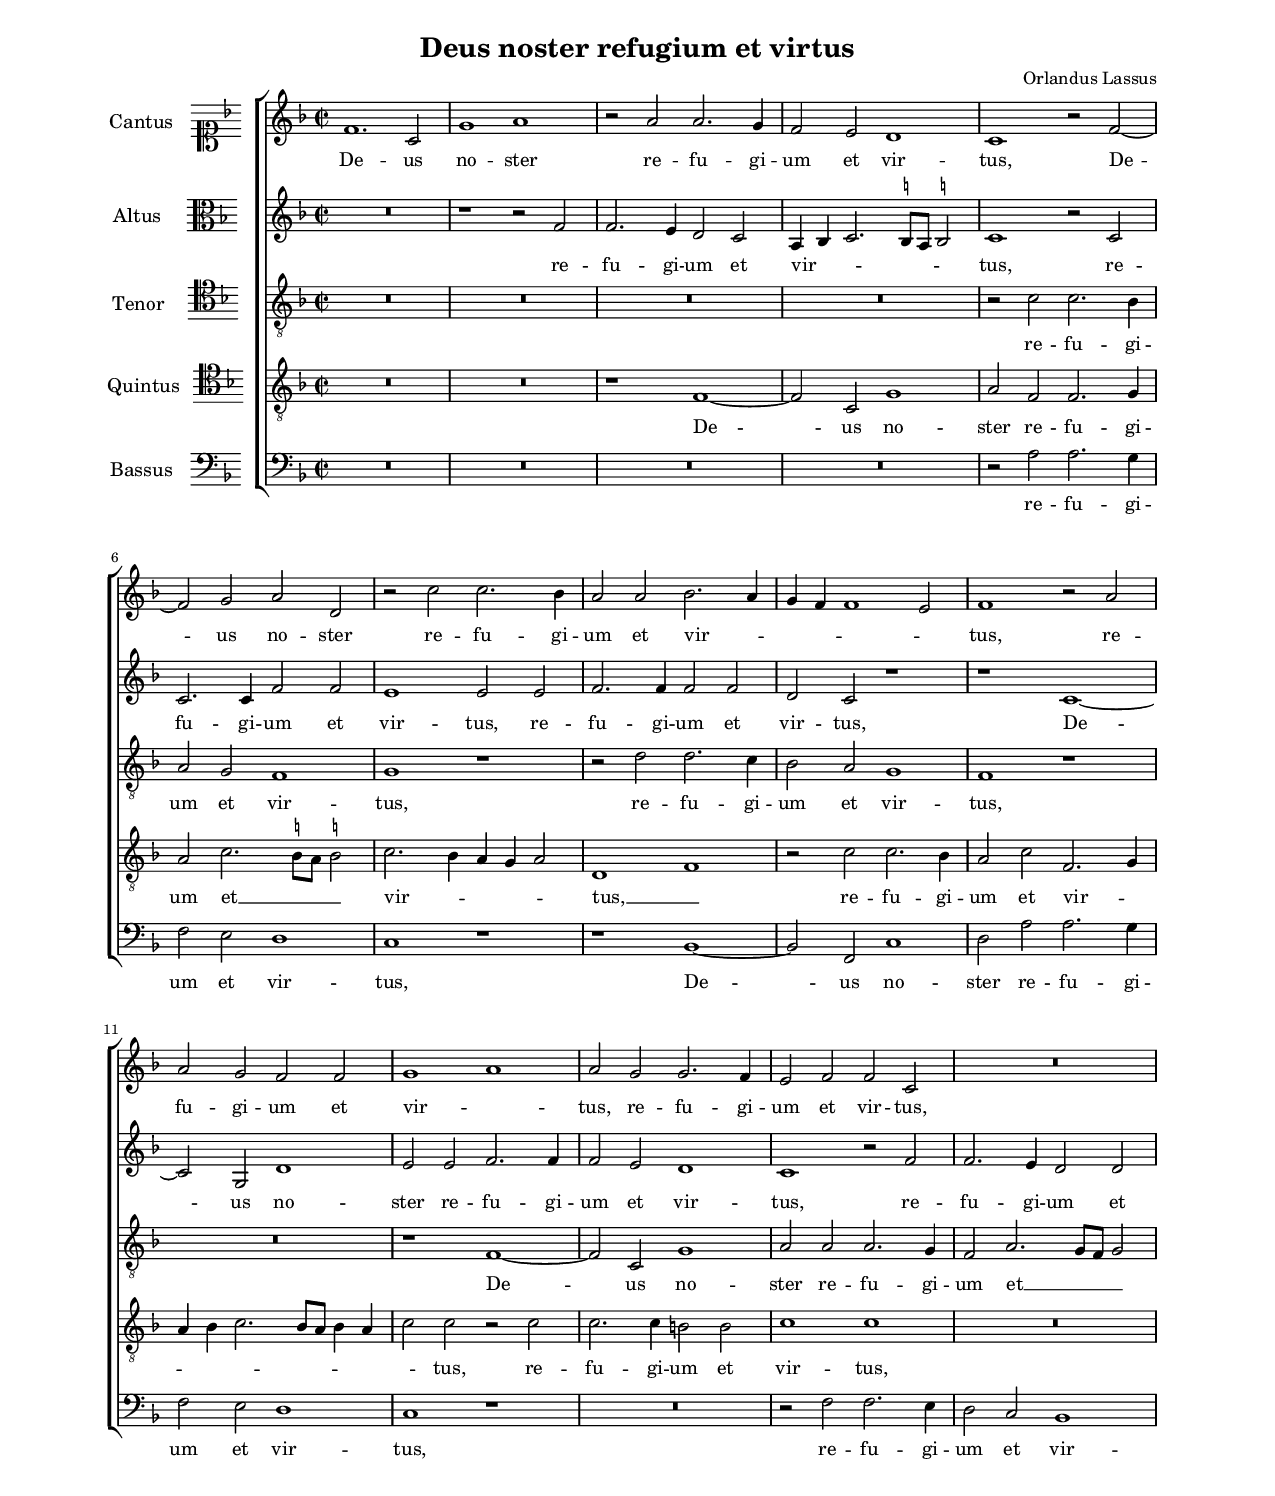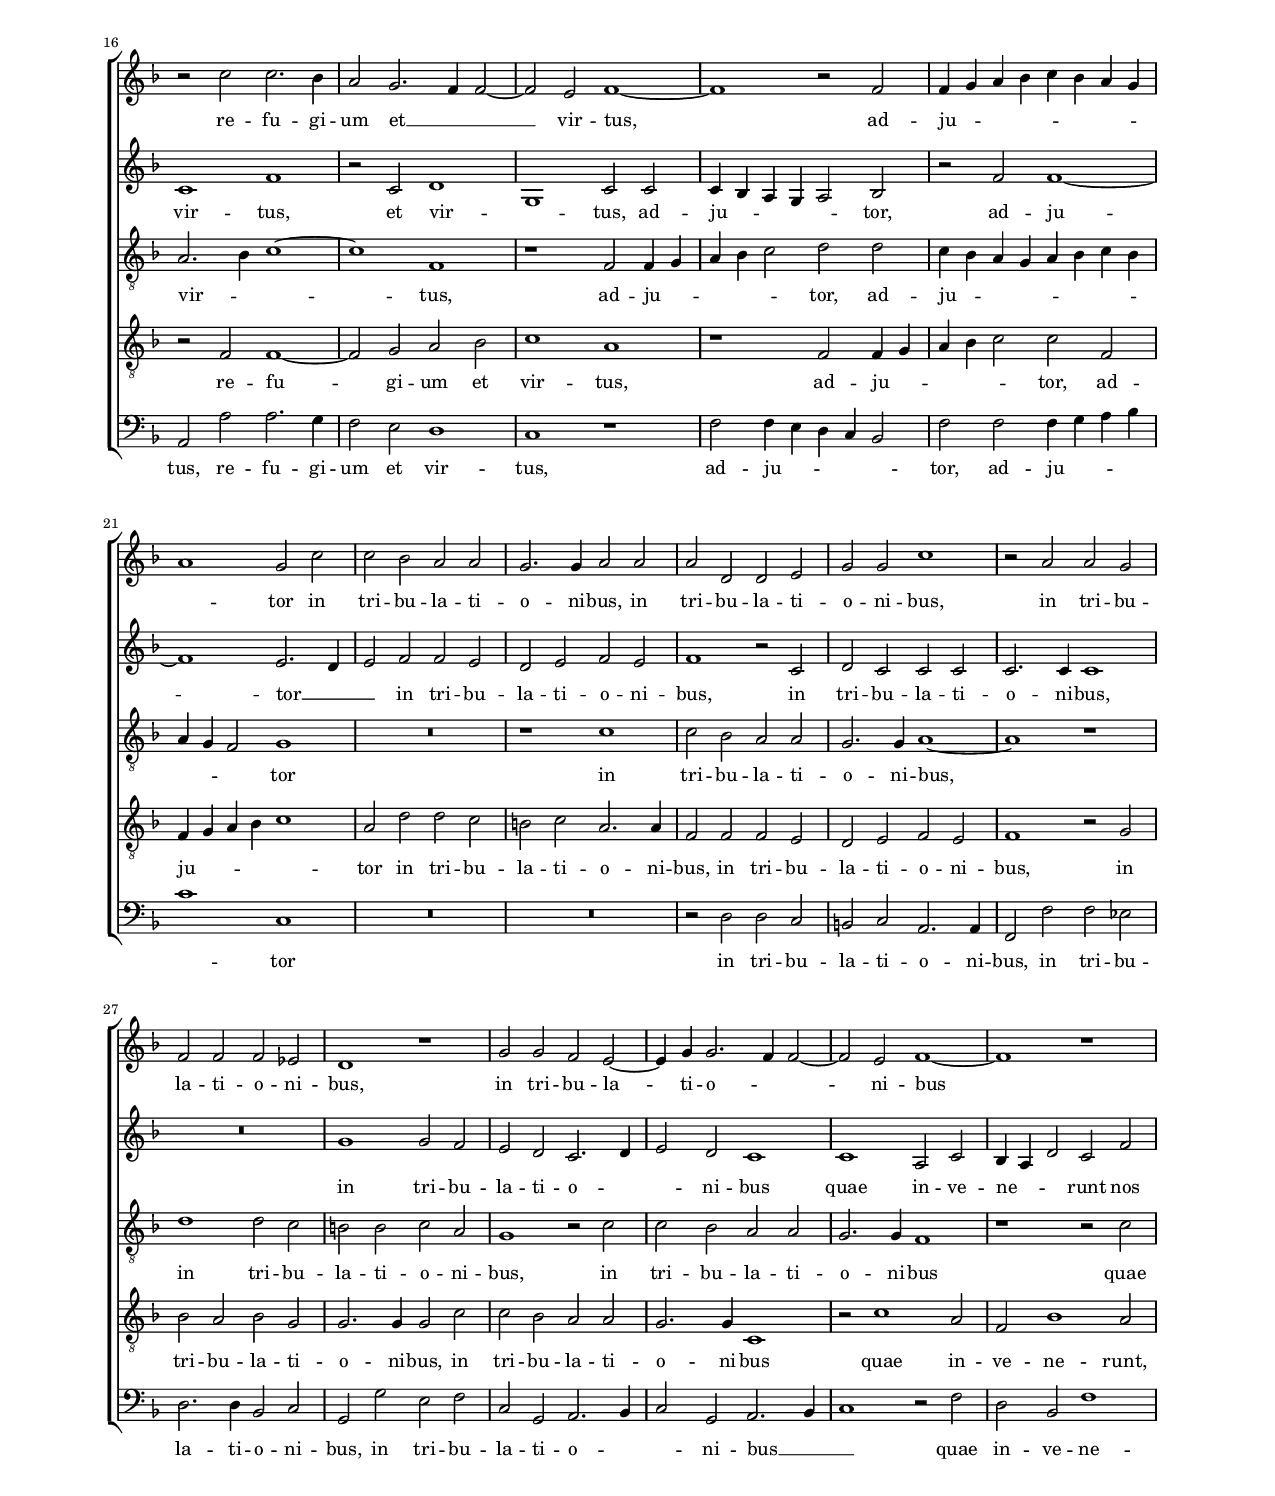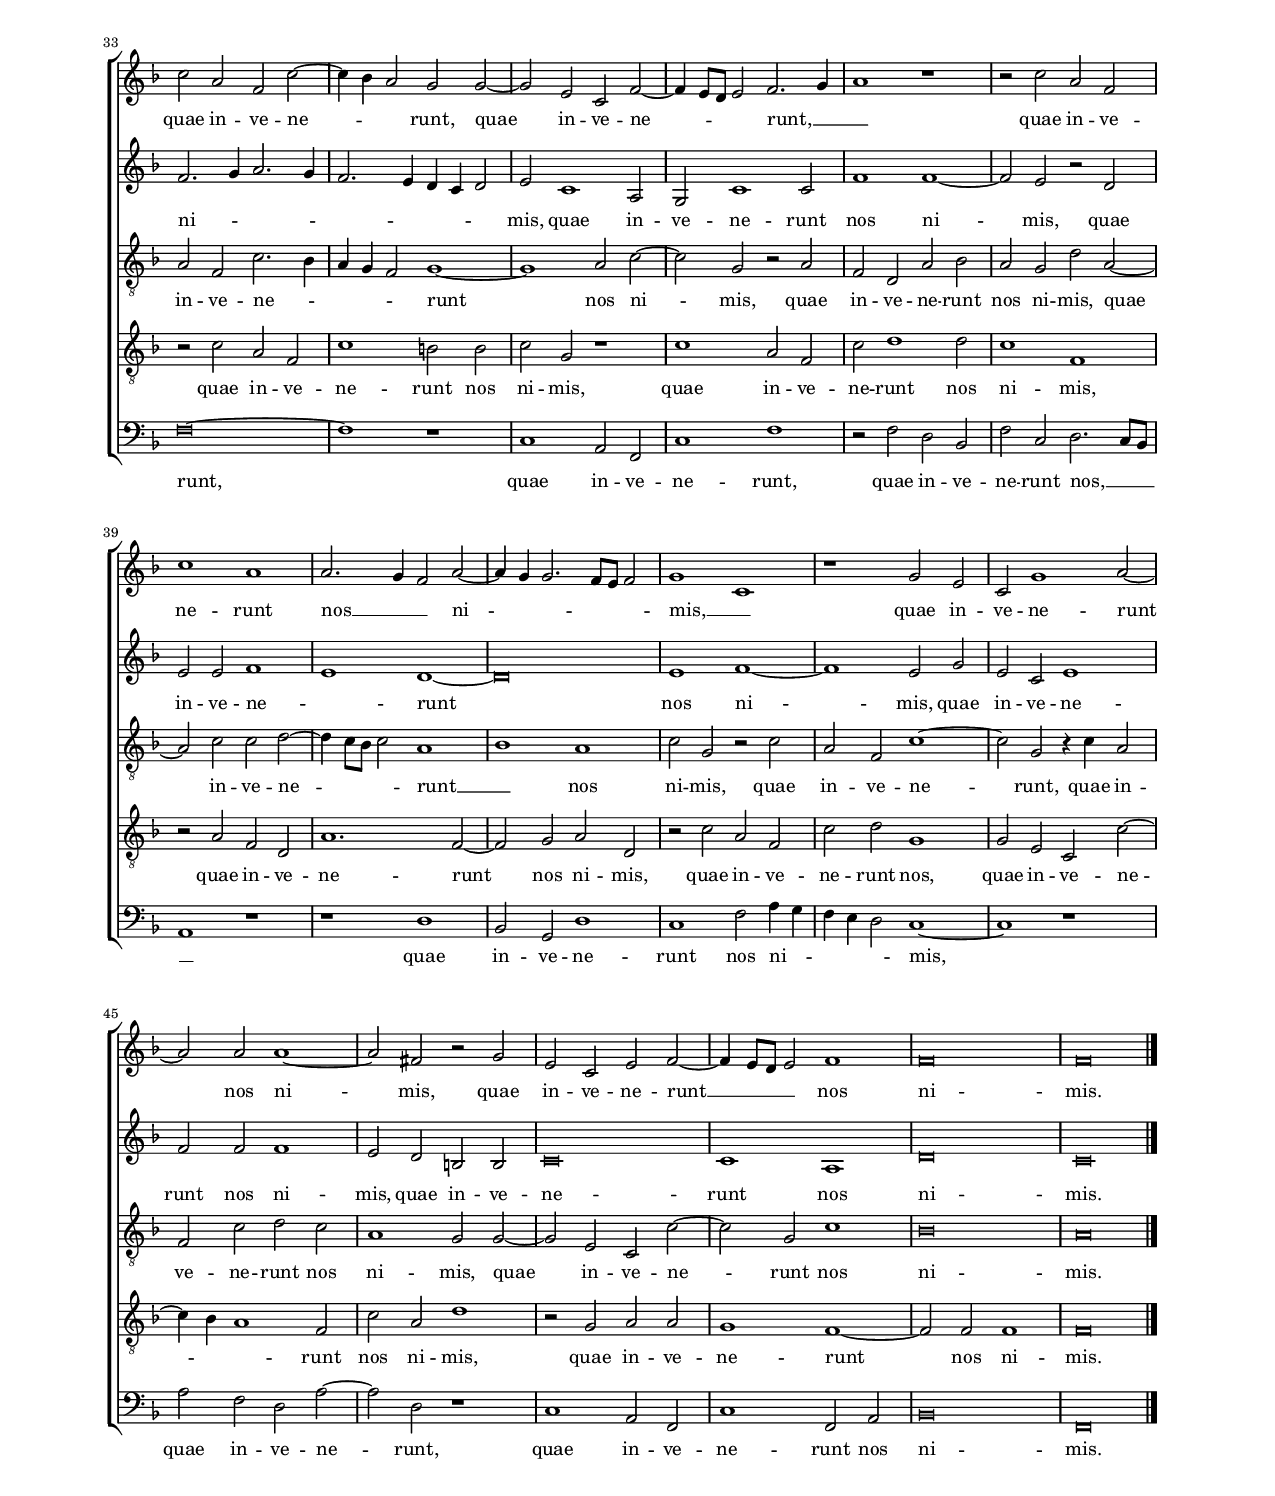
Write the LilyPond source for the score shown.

\header
{
  title="Deus noster refugium et virtus"
  composer="Orlandus Lassus"
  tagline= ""
}

\version "2.18.2"
\include "deutsch.ly"
#(set-global-staff-size 15)
#(set-default-paper-size "letter")
#(ly:set-option 'point-and-click #f)


\paper
	{
	top-margin = 1.8 \cm
	bottom-margin = 1.8 \cm
	left-margin = 2 \cm
	right-margin = 2 \cm
	ragged-bottom = ##f
	ragged-last-bottom = ##t
	print-page-number = ##f
	system-system-spacing = #'((basic-distance . 17) (minimum-distance . 13) (padding . 7) (strechability . 150))
	systems-per-page = 3
%	min-systems-per-page = 3
	markup-system-spacing #'basic-distance = #12
%	print-all-headers = ##t
%	print-first-page-number = ##t
%	first-page-number = 1
	}

	
global = {
	\key f \major
	\time 2/2 \set Score.measureLength = #(ly:make-moment 2/1)
	% \time 3/1 \once \override Score.TimeSignature.style = #'single-digit
        \skip 1*100 \bar "|."
	}

	ficta = { \once \set suggestAccidentals = ##t }

	forget = #(define-music-function (parser location music) (ly:music?) #{
		\accidentalStyle forget
		$music
		\accidentalStyle default
		#})

	m = \melisma
	me = \melismaEnd
%	\mark \markup { \override #'(style . baroque) { \note  #"breve" #1 = \note #"breve." #1 } }



incipitcantus = \markup { \score {
	{
	\set Staff.instrumentName = \markup { \fontsize #1 "Cantus" }
	\key f \major
	\clef soprano
	s4 \bar ""
	}
	\layout  {
	raggedright = ##t
	indent = 1.6 \cm
	line-width = 2.2\cm
	\context { \Staff \remove Time_signature_engraver }
	\override Staff.Clef.Y-extent = #'(0 . 0)
	}} \hspace #1 }

      
incipitaltus = \markup { \score {
	{
	\set Staff.instrumentName = \markup { \fontsize #1 "Altus" }
	\key f \major
	\clef alto
	s4 \bar ""
	}
	\layout  {
	raggedright = ##t
	indent = 1.6 \cm
	line-width = 2.2\cm
	\context { \Staff \remove Time_signature_engraver }
	\override Staff.Clef.Y-extent = #'(0 . 0)
	}} \hspace #1 }


incipittenor = \markup { \score {
	{
	\set Staff.instrumentName = \markup { \fontsize #1 "Tenor" }
	\key f \major
	\clef tenor
	s4 \bar ""
	}
	\layout  {
	raggedright = ##t
	indent = 1.6 \cm
	line-width = 2.2\cm
	\context { \Staff \remove Time_signature_engraver }
	\override Staff.Clef.Y-extent = #'(0 . 0)
	}} \hspace #1 }
      
      
incipitquintus = \markup { \score {
	{
	\set Staff.instrumentName = \markup { \fontsize #1 "Quintus" }
	\key f \major
	\clef tenor
	s4 \bar ""
	}
	\layout  {
	raggedright = ##t
	indent = 1.6 \cm
	line-width = 2.2\cm
	\context { \Staff \remove Time_signature_engraver }
	\override Staff.Clef.Y-extent = #'(0 . 0)
	}} \hspace #1 }
      
      
incipitbassus = \markup { \score {
	{
	\set Staff.instrumentName = \markup { \fontsize #1 "Bassus" }
	\key f \major
	\clef bass
	s4 \bar ""
	}
	\layout  {
	raggedright = ##t
	indent = 1.6 \cm
	line-width = 2.2\cm
	\context { \Staff \remove Time_signature_engraver }
	\override Staff.Clef.Y-extent = #'(0 . 0)
	}} \hspace #1 }


cantus =  \relative c''
	{
	f,1. c2
	g'1 a
	r2 a a2. g4
	f2 e d1
%5
	c1 r2 f~ |
	f2 g a d,
	r2 c' c2. b4
	a2 a b2. a4
	g4 f f1 e2
%10
	f1 r2 a |
	a2 g f f
	g1 a
	a2 g g2. f4
	e2 f f c
%15
	R\breve |
	r2 c' c2. b4
	a2 g2. f4 f2~
	f2 e f1~
	f1 r2 f
%20
	f4 g a b c b a g |
	a1 g2 c
	c2 b a a 
	g2. g4 a2 a
	a2 d, d e
%25
	g2 g c1 |
	r2 a a g
	f2 f f es
	d1 r
	g2 g f e~
%30
	e4 g g2. f4 f2~ |
	f2 e f1~
	f1 r
	c'2 a f c'~
	c4 b a2 g g~
%35
	g2 e c f~ |
	f4 e8 d e2 f2. g4
	a1 r
	r2 c a f
	c'1 a
%40
	a2. g4 f2 a~ |
        a4 g g2. f8 e f2 % \ficta fis8 e \ficta fis!2
	g1 c,
	r1 g'2 e
	c2 g'1 a2~
%45
	a2 a a1~ |
	a2 fis r g
	e2 c e f~
	f4 e8 d e2 f1
	f\breve
%50
	f\breve |
	}


altus =  \relative c'
        {
	R\breve
	r1 r2 f
	f2. e4 d2 c
	a4 b c2. \ficta h8 a \ficta h!2
%5
	c1 r2 c |
	c2. c4 f2 f
	e1 e2 e
	f2. f4 f2 f
	d2 c r1
%10
	r1 c~ |
	c2 g d'1
	e2 e f2. f4
	f2 e d1
	c1 r2 f
%15
	f2. e4 d2 d |
	c1 f
	r2 c d1
	g,1 c2 c
	c4 b a g a2 b
%20
	r2 f' f1~ |
	f1 e2. d4
	e2 f f e
	d2 e f e
	f1 r2 c
%25
	d2 c c c |
	c2. c4 c1
	R\breve
	g'1 g2 f
	e2 d c2. d4
%30
	e2 d c1 |
	c1 a2 c
	b4 a d2 c f
	f2. g4 a2. g4
	f2. e4 d c d2
%35
	e2 c1 a2 |
	g2 c1 c2
	f1 f~
	f2 e r d
	e2 e f1
%40
	e1 d~ |
	d\breve
	e1 f~
	f1 e2 g
	e2 c e1
%45
	f2 f f1 |
	e2 d h h
	c\breve
	c1 a
	d\breve
%50
	c\breve |
	}


tenor =  \relative c'
	{
	R\breve
	R\breve
	R\breve
	R\breve
%5
	r2 c c2. b4 |
	a2 g f1
	g1 r
	r2 d' d2. c4
	b2 a g1
%10
	f1 r |
	R\breve
	r1 f~
	f2 c g'1
	a2 a a2. g4
%15
	f2 a2. g8 f g2 |
	a2. b4 c1~
	c1 f,
	r1 f2 f4 g
	a4 b c2 d d
%20
	c4 b a g a b c b |
	a4 g f2 g1
	R\breve
	r1 c
	c2 b a a
%25
	g2. g4 a1~ |
	a1 r
	d1 d2 c
	h2 h c a
	g1 r2 c
%30
	c2 b a a |
	g2. g4 f1
	r1 r2 c'
	a2 f c'2. b4
	a4 g f2 g1~
%35
	g1 a2 c~ |
	c2 g r a
	f2 d a' b
	a2 g d' a~
	a2 c c d~
%40
	d4 c8 b c2 a1 |
	b1 a
	c2 g r c
	a2 f c'1~
	c2 g r4 c a2
%45
	f2 c' d c |
	a1 g2 g~
	g2 e c c'~
	c2 g c1
	b\breve
%50
	a\breve |
	}


quintus  =  \relative c'
	{
	R\breve
	R\breve
	r1 f,~
	f2 c g'1
%5
	a2 f f2. g4 |
	a2 c2. \stemDown \ficta h8 a \stemNeutral \ficta h!2
	c2. b4 a g a2
	d,1 f
	r2 c' c2. b4
%10
	a2 c f,2. g4 |
	a4 b c2. b8 a b4 a
	c2 c r c
	c2. c4 h2 h
	c1 c
%15
	R\breve |
	r2 f, f1~
	f2 g a b
	c1 a
	r1 f2 f4 g
%20
	a4 b c2 c f, |
	f4 g a b c1
	a2 d d c
	h2 c a2. a4
	f2 f f e
%25
	d2 e f e |
	f1 r2 g
	b2 a b g
	g2. g4 g2 c
	c2 b a a
%30
	g2. g4 c,1 |
	r2 c'1 a2
	f2 b1 a2
	r2 c a f
	c'1 h2 h
%35
	c2 g r1 |
	c1 a2 f
	c'2 d1 d2
	c1 f,
	r2 a f d
%40
	a'1. f2~ |
	f2 g a d,
	r2 c' a f
	c'2 d g,1
	g2 e c c'~
%45
	c4 b a1 f2 |
	c'2 a d1
	r2 g, a a
	g1 f~
	f2 f f1
%50
	f\breve |
	}


bassus  =  \relative c
	{
	R\breve
	R\breve
	R\breve
	R\breve
%5
	r2 a' a2. g4 |
	f2 e d1
	c1 r
	r1 b~
	b2 f c'1
%10
	d2 a' a2. g4 |
	f2 e d1
	c1 r
	R\breve
	r2 f f2. e4
%15
	d2 c b1 |
	a2 a' a2. g4
	f2 e d1
	c1 r
	f2 f4 e d c b2
%20
	f'2 f f4 g a b |
	c1 c,
	R\breve
	R\breve
	r2 d d c
%25
	h2 c a2. a4 |
	f2 f' f es
	d2. d4 b2 c
	g2 g' e f
	c2 g a2. b4
%30
	c2 g a2. b4 |
	c1 r2 f
	d2 b f'1
	f\breve~
	f1 r
%35
	c1 a2 f |
	c'1 f
	r2 f d b
	f'2 c d2. c8 b
	a1 r
%40
	r1 d |
	b2 g d'1
	c1 f2 a4 g
	f4 e d2 c1~
	c1 r
%45
	a'2 f d a'~ |
	a2 d, r1
	c1 a2 f
	c'1 f,2 a
	b\breve
%50
	f\breve |
	}


lyricscantus = \lyricmode {
	De -- us no -- ster re -- fu -- gi -- um et vir -- tus,
        De -- us no -- ster re -- fu -- gi -- um et vir -- _ _ _ _ _ tus,
        re -- fu -- gi -- um et vir -- _ tus,
        re -- fu -- gi -- um et vir -- tus,
        re -- fu -- gi -- um et __ _ _ vir -- tus,
        ad -- ju -- _ _ _ _ _ _ _ _ tor in tri -- bu -- la -- ti -- o -- ni -- bus,
        in tri -- bu -- la -- ti -- o -- ni -- bus,
        in tri -- bu -- la -- ti -- o -- ni -- bus,
        in tri -- bu -- la -- ti -- o -- _ _ ni -- bus
        quae in -- ve -- ne -- _ _ runt,
        quae in -- ve -- ne -- _ _ _ runt, __ _ _
        quae in -- ve -- ne -- runt nos __ _ _ ni -- _ _ _ _ _ mis, __ _
        quae in -- ve -- ne -- runt nos ni -- mis,
        quae in -- ve -- ne -- runt __ _ _ _ nos ni -- mis.
	}


lyricsaltus = \lyricmode {
	re -- fu -- gi -- um et vir -- _ _ _ _ _ tus,
        re -- fu -- gi -- um et vir -- tus,
        re -- fu -- gi -- um et vir -- tus,
        De -- us no -- ster re -- fu -- gi -- um et vir -- tus,
        re -- fu -- gi -- um et vir -- tus,
        et vir -- _ tus,
        ad -- ju -- _ _ _ _ tor,
        ad -- ju -- tor __ _ _ in tri -- bu -- la -- ti -- o -- ni -- bus,
        in tri -- bu -- la -- ti -- o -- ni -- bus,
        in tri -- bu -- la -- ti -- o -- _ _ ni -- bus
        quae in -- ve -- ne -- _ _ runt nos ni -- _ _ _ _ _ _ _ _ mis,
        quae in -- ve -- ne -- runt nos ni -- mis,
        quae in -- ve -- ne -- _ runt nos ni -- mis,
        quae in -- ve -- ne -- runt nos ni -- mis,
        quae in -- ve -- ne -- runt nos ni -- mis.
	}


lyricstenor = \lyricmode {
	re -- fu -- gi -- um et vir -- tus,
        re -- fu -- gi -- um et vir -- tus,
        De -- us no -- ster re -- fu -- gi -- um et __ _ _ _ vir -- _ _ tus,
        ad -- ju -- _ _ _ _ tor,
        ad -- ju -- _ _ _ _ _ _ _ _ _ _ tor
        in tri -- bu -- la -- ti -- o -- ni -- bus,
        in tri -- bu -- la -- ti -- o -- ni -- bus,
        in tri -- bu -- la -- ti -- o -- ni -- bus
        quae in -- ve -- ne -- _ _ _ _ runt nos ni -- mis,
        quae in -- ve -- ne -- runt nos ni -- mis,
        quae in -- ve -- ne -- _ _ _ runt __ _ nos ni -- mis,
        quae in -- ve -- ne -- runt,
        quae in -- ve -- ne -- runt nos ni -- mis,
        quae in -- ve -- ne -- runt nos ni -- mis.
	}


lyricsquintus = \lyricmode {
	De -- us no -- ster re -- fu -- gi -- um et __ _ _ _ vir -- _ _ _ _ tus, __ _
        re -- fu -- gi -- um et vir -- _ _ _ _ _ _ _ _ _ tus,
        re -- fu -- gi -- um et vir -- tus,
        re -- fu -- gi -- um et vir -- tus,
        ad -- ju -- _ _ _ _ tor,
        ad -- ju -- _ _ _ _ tor in tri -- bu -- la -- ti -- o -- ni -- bus,
        in tri -- bu -- la -- ti -- o -- ni -- bus,
        in tri -- bu -- la -- ti -- o -- ni -- bus,
        in tri -- bu -- la -- ti -- o -- ni -- bus
        quae in -- ve -- ne -- runt,
        quae in -- ve -- ne -- runt nos ni -- mis,
        quae in -- ve -- ne -- runt nos ni -- mis,
        quae in -- ve -- ne -- runt nos ni -- mis,
        quae in -- ve -- ne -- runt nos,
        quae in -- ve -- ne -- _ _ runt nos ni -- mis,
        quae in -- ve -- ne -- runt nos ni -- mis.
	}


lyricsbassus = \lyricmode {
	re -- fu -- gi -- um et vir -- tus,
        De -- us no -- ster re -- fu -- gi -- um et vir -- tus,
        re -- fu -- gi -- um et vir -- tus,
        re -- fu -- gi -- um et vir -- tus,
        ad -- ju -- _ _ _ _ tor,
        ad -- ju -- _ _ _ _ tor
        in tri -- bu -- la -- ti -- o -- ni -- bus,
        in tri -- bu -- la -- ti -- o -- ni -- bus,
        in tri -- bu -- la -- ti -- o -- _ _ ni -- bus __ _ _
        quae in -- ve -- ne -- runt,
        quae in -- ve -- ne -- runt,
        quae in -- ve -- ne -- runt nos, __ _ _ _
        quae in -- ve -- ne -- runt nos ni -- _ _ _ _ mis,
        quae in -- ve -- ne -- runt,
        quae in -- ve -- ne -- runt nos ni -- mis.
	}


\score
{  
  % \transpose {
	\new ChoirStaff \with { \override StaffGrouper.staff-staff-spacing.basic-distance = #12 }
	<<

	\new Staff << \global
	\new Voice="v1" {
		\set Staff.instrumentName=\incipitcantus
%		\set Staff.instrumentName= "S"
		\set Staff.midiInstrument = "reed organ"
		\clef violin
		\cantus }
	\new Lyrics \lyricsto "v1" {\lyricscantus }
	>>


	\new Staff << \global
	\new Voice="v2" {
		\set Staff.instrumentName=\incipitaltus
%		\set Staff.instrumentName= "A"
		\set Staff.midiInstrument = "reed organ"
		\clef violin 
		\altus}
	\new Lyrics \lyricsto "v2" {\lyricsaltus }
	>>


	\new Staff << \global
	\new Voice="v3" {
		\set Staff.instrumentName=\incipittenor
%		\set Staff.instrumentName= "T"
		\set Staff.midiInstrument = "reed organ"
		\clef "G_8"
		\tenor }
	\new Lyrics \lyricsto "v3" {\lyricstenor }
	>>


	\new Staff << \global
	\new Voice="v5" {
		\set Staff.instrumentName=\incipitquintus
%		\set Staff.instrumentName= "Q"
		\set Staff.midiInstrument = "reed organ"
		\clef "G_8"
		\quintus}
	\new Lyrics \lyricsto "v5" {\lyricsquintus }
	>>


	\new Staff << \global
	\new Voice="v4" {
		\set Staff.instrumentName=\incipitbassus
%		\set Staff.instrumentName= "B"
		\set Staff.midiInstrument = "reed organ"
		\clef bass 
		\bassus }
	\new Lyrics \lyricsto "v4" {\lyricsbassus}
	>>

	>>
	% } % transpose

	\layout
	{
	indent = 2.5\cm
	\context { \Lyrics \override VerticalAxisGroup.nonstaff-relatedstaff-spacing.padding = #1.3 }
%	\context { \Lyrics \override LyricText.font-size = #1 }
	\context { \Staff \override TimeSignature.break-visibility = #end-of-line-invisible }
%	\context { \Staff \override InstrumentName.X-offset = #'-25 }
%	\context { \Voice \override Slur.transparent = ##t }
%	\context { \Voice \override AccidentalSuggestion.avoid-slur = #'ignore }
%	\context { \Voice \override AccidentalSuggestion.outside-staff-priority = ##f }
	\context { \Score \override BarNumber.padding = #2 }
	\context { \Voice \override NoteHead.style = #'baroque }
	}

\midi
	{
    	\tempo 2 = 90
	}

}


% EOF